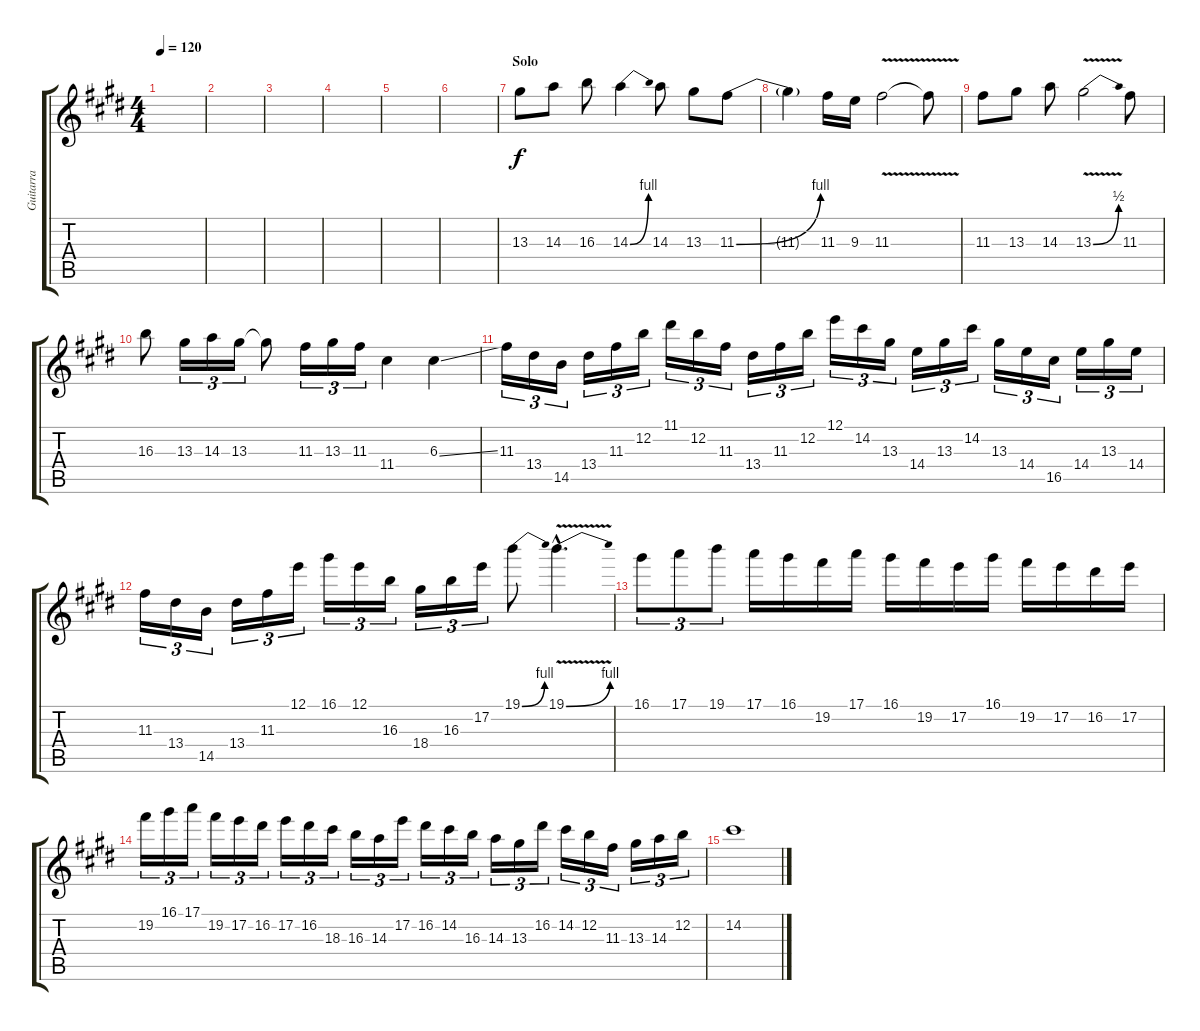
\track ("Guitarra" "Guitarra") {instrument overdrivenguitar}
\staff {score tabs}
\tuning (E4 B3 G3 D3 A2 E2) {hide}
\ts (4 4)
\tempo 120
\clef g2
\ks e
|
|
|
|
|
|
\section ("" "Solo")
13.3.8 14.3.8 16.3.8 14.3{be (bend 0 0 60 4)}.4 14.3.8 13.3.8 11.3{be (bend 0 0 60 4)}.8 |
11.3{t}.4 11.3.16 9.3.16 11.3{v}.2 11.3{t}.8 |
11.3.8 13.3.8 14.3.8 13.3{be (bend 0 0 60 2) v}.2 11.3.8 |
16.3.8 13.3.16{tu (3 2)} 14.3.16{tu (3 2)} 13.3.16{tu (3 2)} 13.3{t}.8 11.3.16{tu (3 2)} 13.3.16{tu (3 2)} 11.3.16{tu (3 2)} 11.4.4 6.3{ss}.4 |
11.3.16{tu (3 2)} 13.4.16{tu (3 2)} 14.5.16{tu (3 2)} 13.4.16{tu (3 2)} 11.3.16{tu (3 2)} 12.2.16{tu (3 2)} 11.1.16{tu (3 2)} 12.2.16{tu (3 2)} 11.3.16{tu (3 2)} 13.4.16{tu (3 2)} 11.3.16{tu (3 2)} 12.2.16{tu (3 2)} 12.1.16{tu (3 2)} 14.2.16{tu (3 2)} 13.3.16{tu (3 2)} 14.4.16{tu (3 2)} 13.3.16{tu (3 2)} 14.2.16{tu (3 2)} 13.3.16{tu (3 2)} 14.4.16{tu (3 2)} 16.5.16{tu (3 2)} 14.4.16{tu (3 2)} 13.3.16{tu (3 2)} 14.4.16{tu (3 2)} |
11.3.16{tu (3 2)} 13.4.16{tu (3 2)} 14.5.16{tu (3 2)} 13.4.16{tu (3 2)} 11.3.16{tu (3 2)} 12.1.16{tu (3 2)} 16.1.16{tu (3 2)} 12.1.16{tu (3 2)} 16.3.16{tu (3 2)} 18.4.16{tu (3 2)} 16.3.16{tu (3 2)} 17.2.16{tu (3 2)} 19.1{be (bend 0 0 60 4)}.8 19.1{be (bend 0 0 60 4) v hac}.4{d} |
16.1.8{tu (3 2)} 17.1.8{tu (3 2)} 19.1.8{tu (3 2)} 17.1.16 16.1.16 19.2.16 17.1.16 16.1.16 19.2.16 17.2.16 16.1.16 19.2.16 17.2.16 16.2.16 17.2.16 |
19.2.16{tu (3 2)} 16.1.16{tu (3 2)} 17.1.16{tu (3 2)} 19.2.16{tu (3 2)} 17.2.16{tu (3 2)} 16.2.16{tu (3 2)} 17.2.16{tu (3 2)} 16.2.16{tu (3 2)} 18.3.16{tu (3 2)} 16.3.16{tu (3 2)} 14.3.16{tu (3 2)} 17.2.16{tu (3 2)} 16.2.16{tu (3 2)} 14.2.16{tu (3 2)} 16.3.16{tu (3 2)} 14.3.16{tu (3 2)} 13.3.16{tu (3 2)} 16.2.16{tu (3 2)} 14.2.16{tu (3 2)} 12.2.16{tu (3 2)} 11.3.16{tu (3 2)} 13.3.16{tu (3 2)} 14.3.16{tu (3 2)} 12.2.16{tu (3 2)} |
14.2.1
